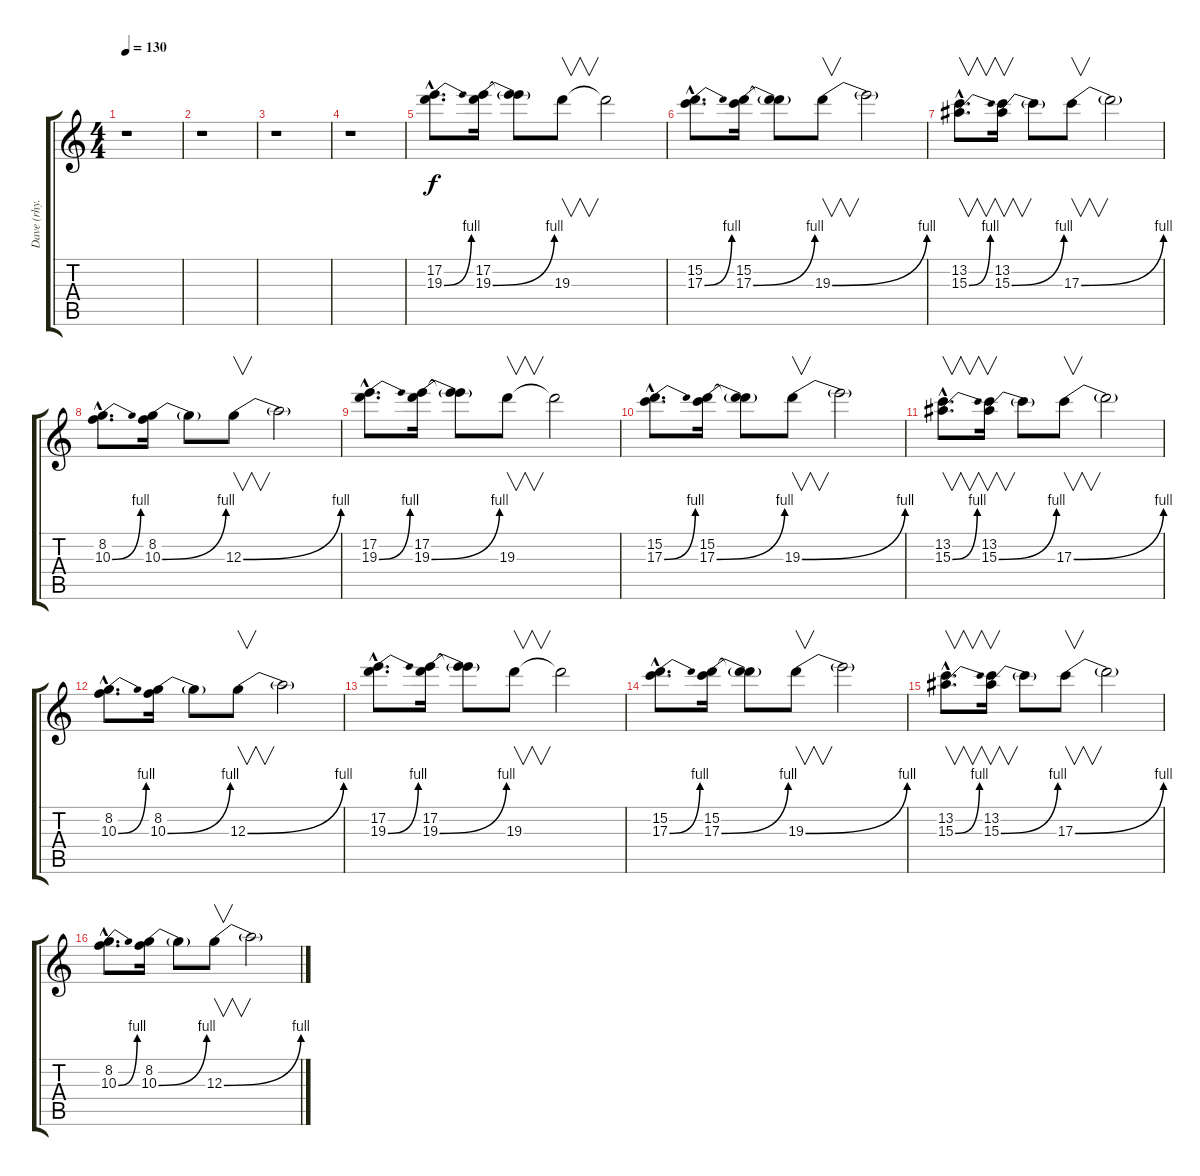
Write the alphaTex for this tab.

\track ("Dave (rhy. guitar + solo)" "Dave (rhy.") {instrument distortionguitar}
\staff {score tabs}
\tuning (E4 B3 G3 D3 A2 E2) {hide}
\ts (4 4)
\tempo 130
\clef g2
\ks c
r.1{dy f instrument distortionguitar} |
r.1 |
r.1 |
r.1 |
(17.2{hac} 19.3{be (bend 0 0 60 4) hac}).8{d} (17.2 19.3{be (bend 0 0 60 4)}).16 (17.2{t} 19.3{t}).8 19.3.8{v} 19.3{t}.2 |
(15.2{hac} 17.3{be (bend 0 0 60 4) hac}).8{d} (15.2 17.3{be (bend 0 0 60 4)}).16 (15.2{t} 17.3{t}).8 19.3{be (bend 0 0 60 4)}.8{v} 19.3{t}.2 |
(13.2{hac} 15.3{be (bend 0 0 60 4) hac}).8{v d} (13.2 15.3{be (bend 0 0 60 4)}).16{v} 15.3{t}.8 17.3{be (bend 0 0 60 4)}.8{v} 17.3{t}.2 |
(8.2{hac} 10.3{be (bend 0 0 60 4) hac}).8{d} (8.2 10.3{be (bend 0 0 60 4)}).16 10.3{t}.8 12.3{be (bend 0 0 60 4)}.8{v} 12.3{t}.2 |
(17.2{hac} 19.3{be (bend 0 0 60 4) hac}).8{d} (17.2 19.3{be (bend 0 0 60 4)}).16 (17.2{t} 19.3{t}).8 19.3.8{v} 19.3{t}.2 |
(15.2{hac} 17.3{be (bend 0 0 60 4) hac}).8{d} (15.2 17.3{be (bend 0 0 60 4)}).16 (15.2{t} 17.3{t}).8 19.3{be (bend 0 0 60 4)}.8{v} 19.3{t}.2 |
(13.2{hac} 15.3{be (bend 0 0 60 4) hac}).8{v d} (13.2 15.3{be (bend 0 0 60 4)}).16{v} 15.3{t}.8 17.3{be (bend 0 0 60 4)}.8{v} 17.3{t}.2 |
(8.2{hac} 10.3{be (bend 0 0 60 4) hac}).8{d} (8.2 10.3{be (bend 0 0 60 4)}).16 10.3{t}.8 12.3{be (bend 0 0 60 4)}.8{v} 12.3{t}.2 |
(17.2{hac} 19.3{be (bend 0 0 60 4) hac}).8{d} (17.2 19.3{be (bend 0 0 60 4)}).16 (17.2{t} 19.3{t}).8 19.3.8{v} 19.3{t}.2 |
(15.2{hac} 17.3{be (bend 0 0 60 4) hac}).8{d} (15.2 17.3{be (bend 0 0 60 4)}).16 (15.2{t} 17.3{t}).8 19.3{be (bend 0 0 60 4)}.8{v} 19.3{t}.2 |
(13.2{hac} 15.3{be (bend 0 0 60 4) hac}).8{v d} (13.2 15.3{be (bend 0 0 60 4)}).16{v} 15.3{t}.8 17.3{be (bend 0 0 60 4)}.8{v} 17.3{t}.2 |
(8.2{hac} 10.3{be (bend 0 0 60 4) hac}).8{d} (8.2 10.3{be (bend 0 0 60 4)}).16 10.3{t}.8 12.3{be (bend 0 0 60 4)}.8{v} 12.3{t}.2
